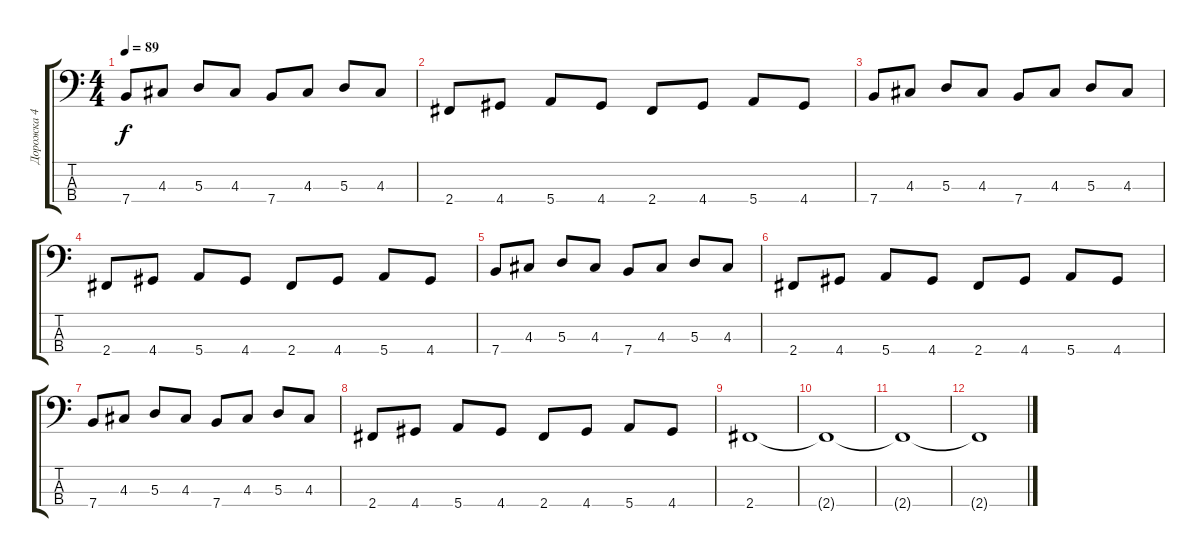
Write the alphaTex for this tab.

\track ("Дорожка 4" "Дорожка 4") {instrument electricbassfinger}
\staff {score tabs}
\tuning (G2 D2 A1 E1) {hide}
\ts (4 4)
\tempo 89
\clef f4
\ks c
7.4.8{dy f} 4.3.8 5.3.8 4.3.8 7.4.8 4.3.8 5.3.8 4.3.8 |
2.4.8 4.4.8 5.4.8 4.4.8 2.4.8 4.4.8 5.4.8 4.4.8 |
7.4.8 4.3.8 5.3.8 4.3.8 7.4.8 4.3.8 5.3.8 4.3.8 |
2.4.8 4.4.8 5.4.8 4.4.8 2.4.8 4.4.8 5.4.8 4.4.8 |
7.4.8 4.3.8 5.3.8 4.3.8 7.4.8 4.3.8 5.3.8 4.3.8 |
2.4.8 4.4.8 5.4.8 4.4.8 2.4.8 4.4.8 5.4.8 4.4.8 |
7.4.8 4.3.8 5.3.8 4.3.8 7.4.8 4.3.8 5.3.8 4.3.8 |
2.4.8 4.4.8 5.4.8 4.4.8 2.4.8 4.4.8 5.4.8 4.4.8 |
2.4.1 |
2.4{t}.1 |
2.4{t}.1 |
2.4{t}.1
